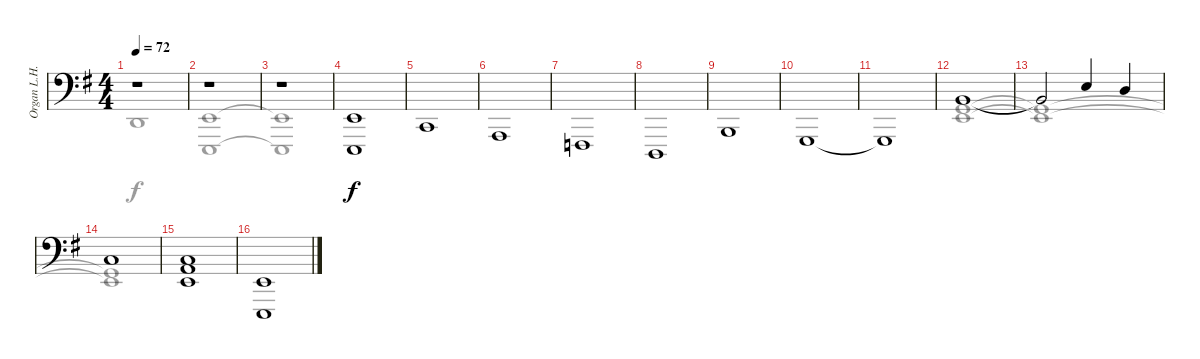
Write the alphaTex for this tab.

\track ("Organ L.H." "Organ L.H.") {instrument churchorgan}
\staff {score}
\tuning (G2 D2 A1 E1 B0) {hide}
\voice
\ts (4 4)
\tempo 72
\clef f4
\ks eminor
r.1{dy f} |
r.1 |
r.1 |
(2.2 0.4).1 |
3.3.1 |
0.3.1 |
1.4.1 |
3.5.1 |
2.3.1 |
3.4.1 |
3.4{t}.1 |
4.1.1 |
4.1{t}.2 9.1.4 7.1.4 |
5.1.1 |
(2.1 2.2 15.3).1 |
(2.2 0.4).1
\voice
\clef f4
\ottava regular
\simile none
\ks eminor
0.2{t}.1{dy f} |
(2.2 0.4).1 |
(2.2{t} 0.4{t}).1 |
|
|
|
|
|
|
|
|
(0.1 2.2).1 |
(0.1{t} 2.2{t}).1 |
(0.1{t} 2.2{t}).1 |
|
